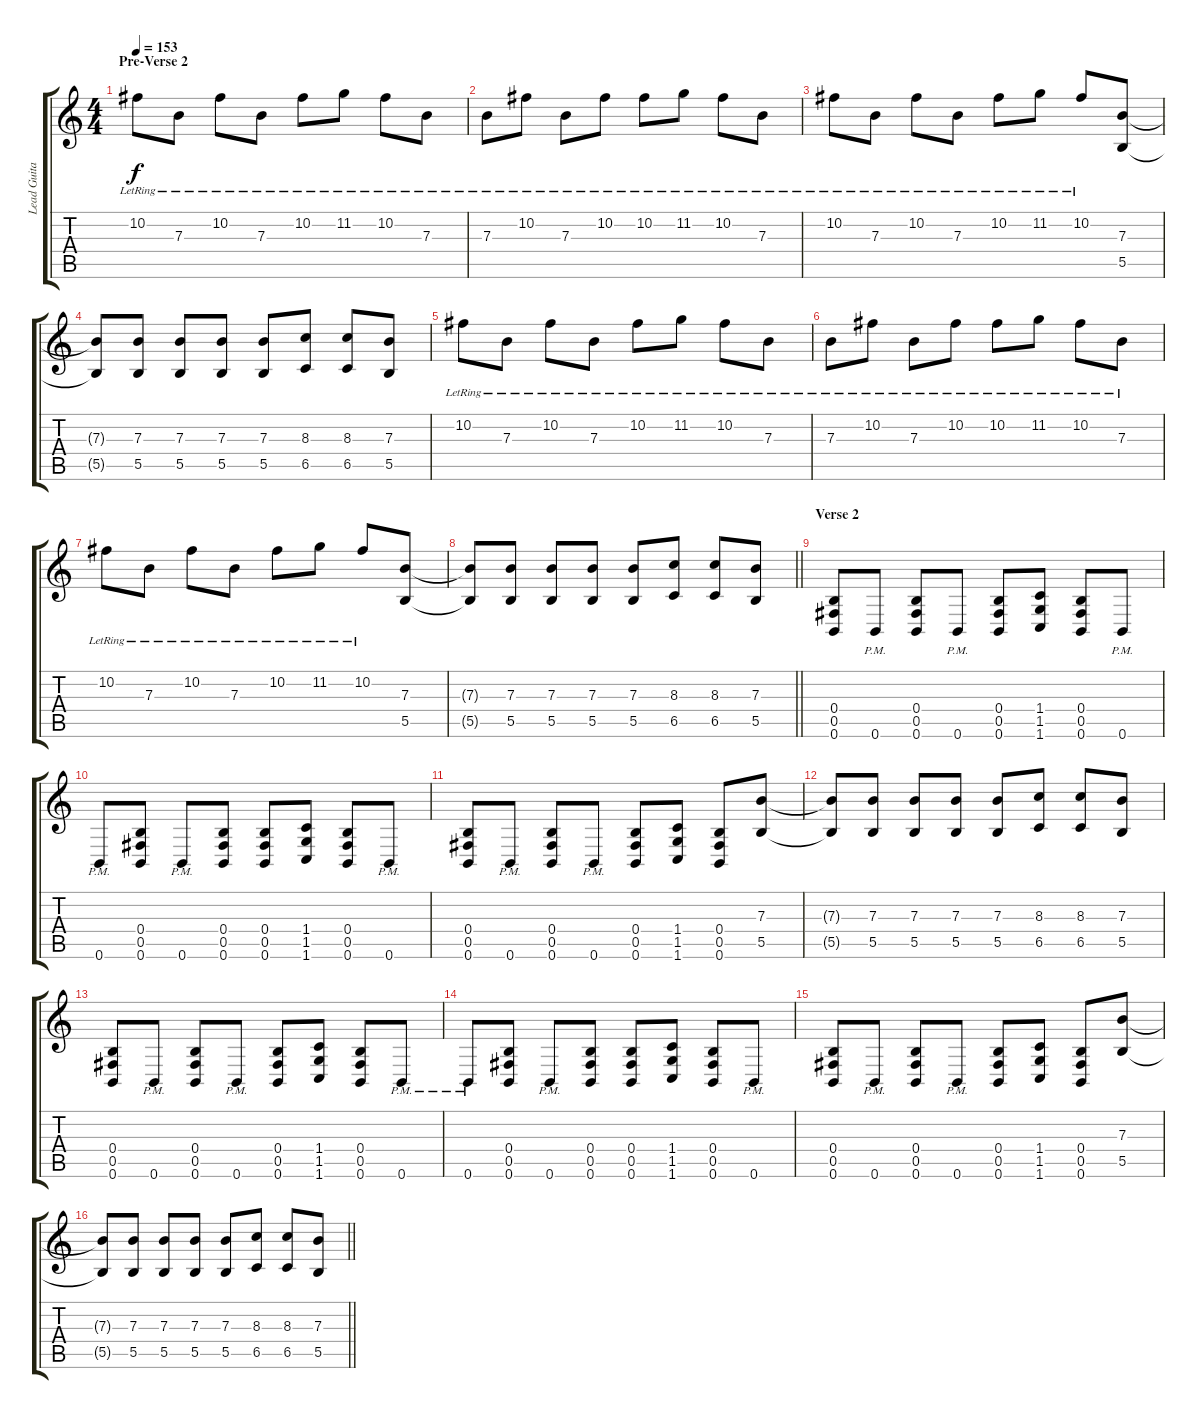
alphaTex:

\track ("Lead Guitar" "Lead Guita") {instrument distortionguitar}
\staff {score tabs}
\tuning (Db4 Ab3 E3 B2 Gb2 B1) {hide}
\ts (4 4)
\section ("" "Pre-Verse 2")
\tempo 153
\clef g2
\ks c
10.2{lr}.8{dy f instrument distortionguitar} 7.3{lr}.8 10.2{lr}.8 7.3{lr}.8 10.2{lr}.8 11.2{lr}.8 10.2{lr}.8 7.3{lr}.8 |
7.3{lr}.8 10.2{lr}.8 7.3{lr}.8 10.2{lr}.8 10.2{lr}.8 11.2{lr}.8 10.2{lr}.8 7.3{lr}.8 |
10.2{lr}.8 7.3{lr}.8 10.2{lr}.8 7.3{lr}.8 10.2{lr}.8 11.2{lr}.8 10.2{lr}.8 (7.3 5.5).8 |
(7.3{t} 5.5{t}).8 (7.3 5.5).8 (7.3 5.5).8 (7.3 5.5).8 (7.3 5.5).8 (8.3 6.5).8 (8.3 6.5).8 (7.3 5.5).8 |
10.2{lr}.8 7.3{lr}.8 10.2{lr}.8 7.3{lr}.8 10.2{lr}.8 11.2{lr}.8 10.2{lr}.8 7.3{lr}.8 |
7.3{lr}.8 10.2{lr}.8 7.3{lr}.8 10.2{lr}.8 10.2{lr}.8 11.2{lr}.8 10.2{lr}.8 7.3{lr}.8 |
10.2{lr}.8 7.3{lr}.8 10.2{lr}.8 7.3{lr}.8 10.2{lr}.8 11.2{lr}.8 10.2{lr}.8 (7.3 5.5).8 |
\barLineRight lightlight
(7.3{t} 5.5{t}).8 (7.3 5.5).8 (7.3 5.5).8 (7.3 5.5).8 (7.3 5.5).8 (8.3 6.5).8 (8.3 6.5).8 (7.3 5.5).8 |
\section ("" "Verse 2")
(0.4 0.5 0.6).8 0.6{pm}.8 (0.4 0.5 0.6).8 0.6{pm}.8 (0.4 0.5 0.6).8 (1.4 1.5 1.6).8 (0.4 0.5 0.6).8 0.6{pm}.8 |
0.6{pm}.8 (0.4 0.5 0.6).8 0.6{pm}.8 (0.4 0.5 0.6).8 (0.4 0.5 0.6).8 (1.4 1.5 1.6).8 (0.4 0.5 0.6).8 0.6{pm}.8 |
(0.4 0.5 0.6).8 0.6{pm}.8 (0.4 0.5 0.6).8 0.6{pm}.8 (0.4 0.5 0.6).8 (1.4 1.5 1.6).8 (0.4 0.5 0.6).8 (7.3 5.5).8 |
(7.3{t} 5.5{t}).8 (7.3 5.5).8 (7.3 5.5).8 (7.3 5.5).8 (7.3 5.5).8 (8.3 6.5).8 (8.3 6.5).8 (7.3 5.5).8 |
(0.4 0.5 0.6).8 0.6{pm}.8 (0.4 0.5 0.6).8 0.6{pm}.8 (0.4 0.5 0.6).8 (1.4 1.5 1.6).8 (0.4 0.5 0.6).8 0.6{pm}.8 |
0.6{pm}.8 (0.4 0.5 0.6).8 0.6{pm}.8 (0.4 0.5 0.6).8 (0.4 0.5 0.6).8 (1.4 1.5 1.6).8 (0.4 0.5 0.6).8 0.6{pm}.8 |
(0.4 0.5 0.6).8 0.6{pm}.8 (0.4 0.5 0.6).8 0.6{pm}.8 (0.4 0.5 0.6).8 (1.4 1.5 1.6).8 (0.4 0.5 0.6).8 (7.3 5.5).8 |
\barLineRight lightlight
(7.3{t} 5.5{t}).8 (7.3 5.5).8 (7.3 5.5).8 (7.3 5.5).8 (7.3 5.5).8 (8.3 6.5).8 (8.3 6.5).8 (7.3 5.5).8
